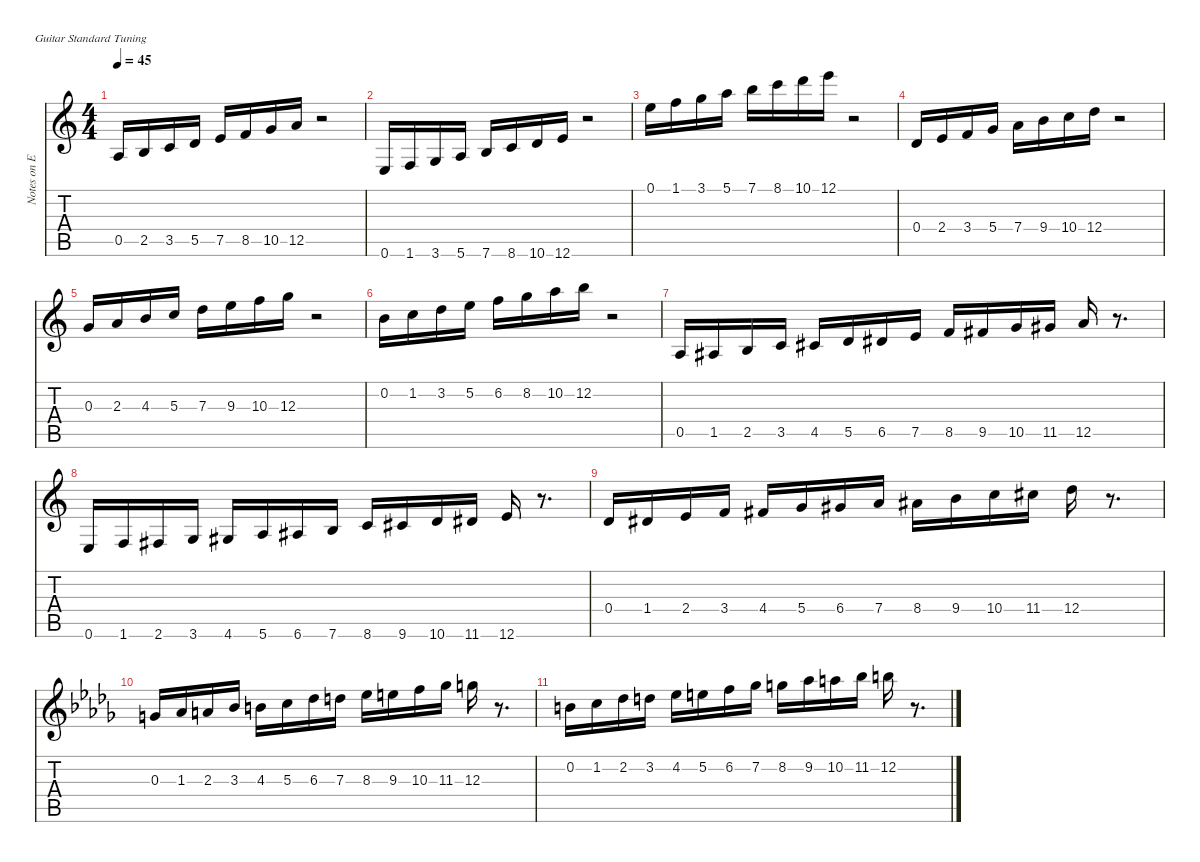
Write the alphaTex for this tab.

\defaultSystemsLayout 4
\hideDynamics
\bracketExtendMode nobrackets
\track ("Notes on Each String" "Notes on E") {instrument electricguitarjazz}
\staff {score tabs}
\tuning (E4 B3 G3 D3 A2 E2)
\ts (4 4)
\tempo 45
\clef g2
\ks c
0.5.16{dy mf instrument electricguitarjazz beam Up} 2.5.16{beam Up} 3.5.16{beam Up} 5.5.16{beam Up} 7.5.16{beam Up} 8.5.16{beam Up} 10.5.16{beam Up} 12.5.16{beam Up} r.2{beam Down} |
0.6.16{beam Up} 1.6.16{beam Up} 3.6.16{beam Up} 5.6.16{beam Up} 7.6.16{beam Up} 8.6.16{beam Up} 10.6.16{beam Up} 12.6.16{beam Up} r.2{beam Down} |
0.1.16{beam Down} 1.1.16{beam Down} 3.1.16{beam Down} 5.1.16{beam Down} 7.1.16{beam Down} 8.1.16{beam Down} 10.1.16{beam Down} 12.1.16{beam Down} r.2{beam Down} |
0.4.16{beam Up} 2.4.16{beam Up} 3.4.16{beam Up} 5.4.16{beam Up} 7.4.16{beam Down} 9.4.16{beam Down} 10.4.16{beam Down} 12.4.16{beam Down} r.2{beam Down} |
0.3.16{beam Up} 2.3.16{beam Up} 4.3.16{beam Up} 5.3.16{beam Up} 7.3.16{beam Down} 9.3.16{beam Down} 10.3.16{beam Down} 12.3.16{beam Down} r.2{beam Down} |
0.2.16{beam Down} 1.2.16{beam Down} 3.2.16{beam Down} 5.2.16{beam Down} 6.2.16{beam Down} 8.2.16{beam Down} 10.2.16{beam Down} 12.2.16{beam Down} r.2{beam Down} |
0.5.16{beam Up} 1.5{acc #}.16{beam Up} 2.5.16{beam Up} 3.5.16{beam Up} 4.5{acc #}.16{beam Up} 5.5.16{beam Up} 6.5{acc #}.16{beam Up} 7.5.16{beam Up} 8.5.16{beam Up} 9.5{acc #}.16{beam Up} 10.5.16{beam Up} 11.5{acc #}.16{beam Up} 12.5.16{beam Up} r.8{d beam Down} |
0.6.16{beam Up} 1.6.16{beam Up} 2.6{acc #}.16{beam Up} 3.6.16{beam Up} 4.6{acc #}.16{beam Up} 5.6.16{beam Up} 6.6{acc #}.16{beam Up} 7.6.16{beam Up} 8.6.16{beam Up} 9.6{acc #}.16{beam Up} 10.6.16{beam Up} 11.6{acc #}.16{beam Up} 12.6.16{beam Up} r.8{d beam Down} |
0.4.16{beam Up} 1.4{acc #}.16{beam Up} 2.4.16{beam Up} 3.4.16{beam Up} 4.4{acc #}.16{beam Up} 5.4.16{beam Up} 6.4{acc #}.16{beam Up} 7.4.16{beam Up} 8.4{acc #}.16{beam Down} 9.4.16{beam Down} 10.4.16{beam Down} 11.4{acc #}.16{beam Down} 12.4.16{beam Down} r.8{d beam Down} |
\ks db
0.3{acc forcenatural}.16{beam Up} 1.3{acc b}.16{beam Up} 2.3{acc forcenatural}.16{beam Up} 3.3{acc b}.16{beam Up} 4.3{acc forcenatural}.16{beam Down} 5.3{acc forcenatural}.16{beam Down} 6.3{acc b}.16{beam Down} 7.3{acc forcenatural}.16{beam Down} 8.3{acc b}.16{beam Down} 9.3{acc forcenatural}.16{beam Down} 10.3{acc forcenatural}.16{beam Down} 11.3{acc b}.16{beam Down} 12.3{acc forcenatural}.16{beam Down} r.8{d beam Down} |
0.2{acc forcenatural}.16{beam Down} 1.2{acc forcenatural}.16{beam Down} 2.2{acc b}.16{beam Down} 3.2{acc forcenatural}.16{beam Down} 4.2{acc b}.16{beam Down} 5.2{acc forcenatural}.16{beam Down} 6.2{acc forcenatural}.16{beam Down} 7.2{acc b}.16{beam Down} 8.2{acc forcenatural}.16{beam Down} 9.2{acc b}.16{beam Down} 10.2{acc forcenatural}.16{beam Down} 11.2{acc b}.16{beam Down} 12.2{acc forcenatural}.16{beam Down} r.8{d beam Down}
